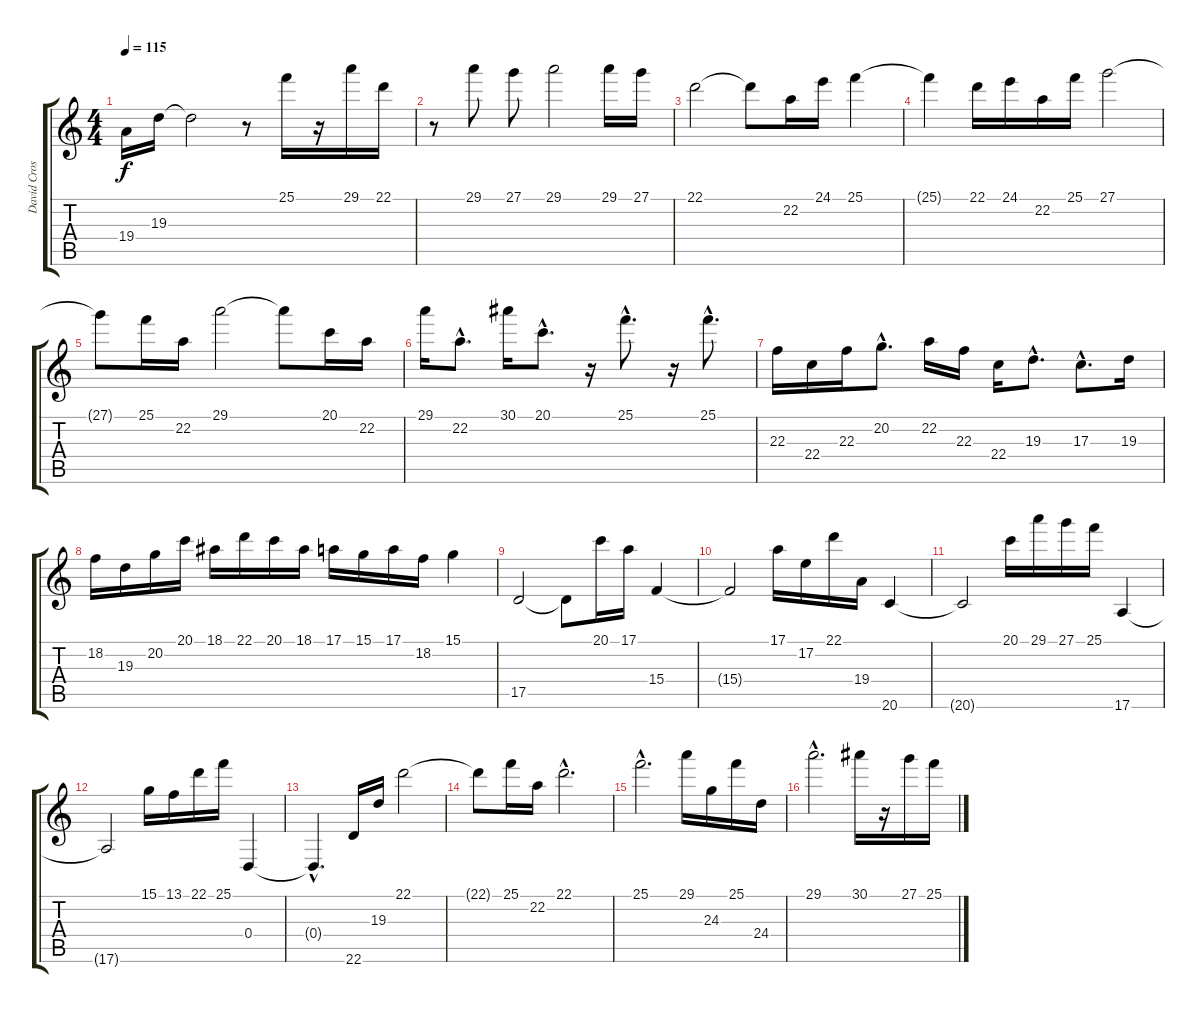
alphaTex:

\track ("David Cross (violin)" "David Cros") {instrument synthstrings1}
\staff {score tabs}
\tuning (E4 B3 G3 D3 A2 E2) {hide}
\ts (4 4)
\tempo 115
\clef g2
\ks c
19.4.16{dy f} 19.3.16 19.3{t}.2 r.8 25.1.16 r.16 29.1.16 22.1.16 |
r.8 29.1.8 27.1.8 29.1.2 29.1.16 27.1.16 |
22.1.2 22.1{t}.8 22.2.16 24.1.16 25.1.4 |
25.1{t}.4 22.1.16 24.1.16 22.2.16 25.1.16 27.1.2 |
27.1{t}.8 25.1.16 22.2.16 29.1.2 29.1{t}.8 20.1.16 22.2.16 |
29.1.16 22.2{hac}.8{d} 30.1.16 20.1{hac}.8{d} r.16 25.1{hac}.8{d} r.16 25.1{hac}.8{d} |
22.3.16 22.4.16 22.3.16 20.2{hac}.8{d} 22.2.16 22.3.16 22.4.16 19.3{hac}.8{d} 17.3{hac}.8{d} 19.3.16 |
18.2.16 19.3.16 20.2.16 20.1.16 18.1.16 22.1.16 20.1.16 18.1.16 17.1.16 15.1.16 17.1.16 18.2.16 15.1.4 |
17.5.2 17.5{t}.8 20.1.16 17.1.16 15.4.4 |
15.4{t}.2 17.1.16 17.2.16 22.1.16 19.4.16 20.6.4 |
20.6{t}.2 20.1.16 29.1.16 27.1.16 25.1.16 17.6.4 |
17.6{t}.2 15.1.16 13.1.16 22.1.16 25.1.16 0.4.4 |
0.4{hac t}.4{d} 22.6.16 19.3.16 22.1.2 |
22.1{t}.8 25.1.16 22.2.16 22.1{hac}.2{d} |
25.1{hac}.2{d} 29.1.16 24.3.16 25.1.16 24.4.16 |
29.1{hac}.2{d} 30.1.16 r.16 27.1.16 25.1.16
